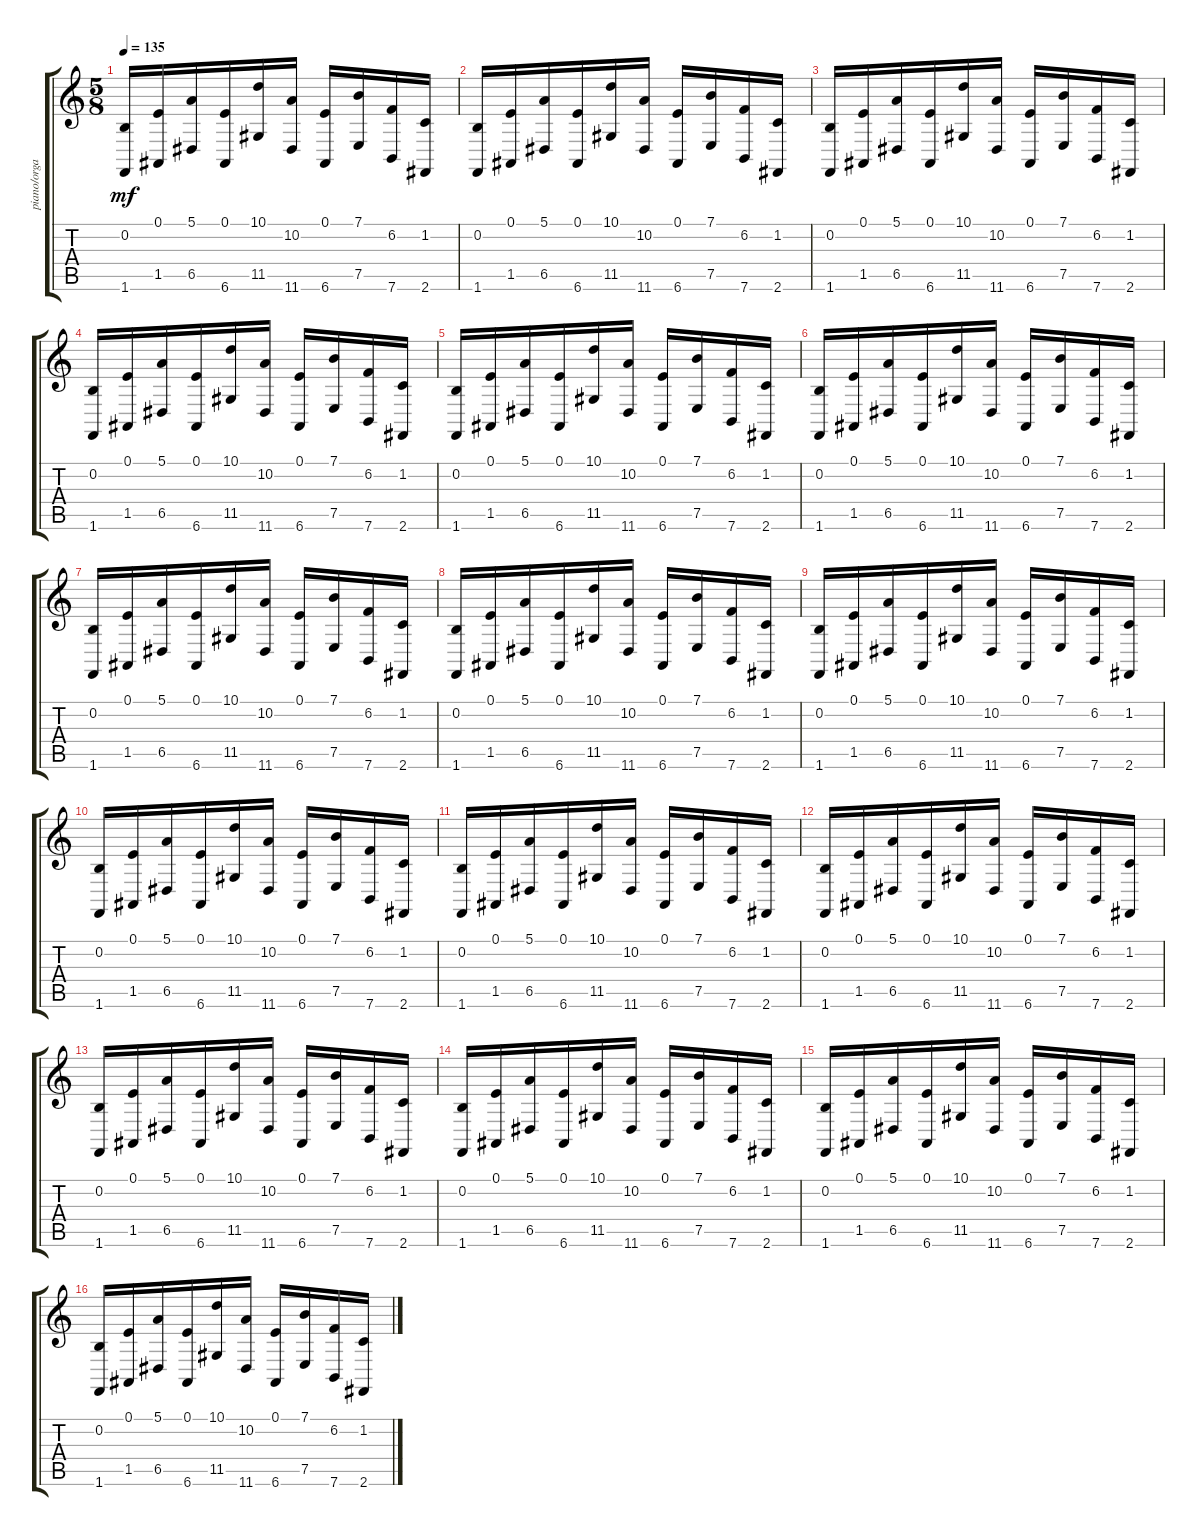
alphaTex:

\track ("piano/organ/synths  " "piano/orga") {instrument brightacousticpiano}
\staff {score tabs}
\tuning (E4 B3 G3 D3 A2 E2) {hide}
\ts (5 8)
\tempo 135
\clef g2
\ks c
(0.2 1.6).16{dy mf} (0.1 1.5).16 (5.1 6.5).16 (0.1 6.6).16 (10.1 11.5).16 (10.2 11.6).16 (0.1 6.6).16 (7.1 7.5).16 (6.2 7.6).16 (1.2 2.6).16 |
(0.2 1.6).16 (0.1 1.5).16 (5.1 6.5).16 (0.1 6.6).16 (10.1 11.5).16 (10.2 11.6).16 (0.1 6.6).16 (7.1 7.5).16 (6.2 7.6).16 (1.2 2.6).16 |
(0.2 1.6).16 (0.1 1.5).16 (5.1 6.5).16 (0.1 6.6).16 (10.1 11.5).16 (10.2 11.6).16 (0.1 6.6).16 (7.1 7.5).16 (6.2 7.6).16 (1.2 2.6).16 |
(0.2 1.6).16 (0.1 1.5).16 (5.1 6.5).16 (0.1 6.6).16 (10.1 11.5).16 (10.2 11.6).16 (0.1 6.6).16 (7.1 7.5).16 (6.2 7.6).16 (1.2 2.6).16 |
(0.2 1.6).16 (0.1 1.5).16 (5.1 6.5).16 (0.1 6.6).16 (10.1 11.5).16 (10.2 11.6).16 (0.1 6.6).16 (7.1 7.5).16 (6.2 7.6).16 (1.2 2.6).16 |
(0.2 1.6).16 (0.1 1.5).16 (5.1 6.5).16 (0.1 6.6).16 (10.1 11.5).16 (10.2 11.6).16 (0.1 6.6).16 (7.1 7.5).16 (6.2 7.6).16 (1.2 2.6).16 |
(0.2 1.6).16 (0.1 1.5).16 (5.1 6.5).16 (0.1 6.6).16 (10.1 11.5).16 (10.2 11.6).16 (0.1 6.6).16 (7.1 7.5).16 (6.2 7.6).16 (1.2 2.6).16 |
(0.2 1.6).16 (0.1 1.5).16 (5.1 6.5).16 (0.1 6.6).16 (10.1 11.5).16 (10.2 11.6).16 (0.1 6.6).16 (7.1 7.5).16 (6.2 7.6).16 (1.2 2.6).16 |
(0.2 1.6).16 (0.1 1.5).16 (5.1 6.5).16 (0.1 6.6).16 (10.1 11.5).16 (10.2 11.6).16 (0.1 6.6).16 (7.1 7.5).16 (6.2 7.6).16 (1.2 2.6).16 |
(0.2 1.6).16 (0.1 1.5).16 (5.1 6.5).16 (0.1 6.6).16 (10.1 11.5).16 (10.2 11.6).16 (0.1 6.6).16 (7.1 7.5).16 (6.2 7.6).16 (1.2 2.6).16 |
(0.2 1.6).16 (0.1 1.5).16 (5.1 6.5).16 (0.1 6.6).16 (10.1 11.5).16 (10.2 11.6).16 (0.1 6.6).16 (7.1 7.5).16 (6.2 7.6).16 (1.2 2.6).16 |
(0.2 1.6).16 (0.1 1.5).16 (5.1 6.5).16 (0.1 6.6).16 (10.1 11.5).16 (10.2 11.6).16 (0.1 6.6).16 (7.1 7.5).16 (6.2 7.6).16 (1.2 2.6).16 |
(0.2 1.6).16 (0.1 1.5).16 (5.1 6.5).16 (0.1 6.6).16 (10.1 11.5).16 (10.2 11.6).16 (0.1 6.6).16 (7.1 7.5).16 (6.2 7.6).16 (1.2 2.6).16 |
(0.2 1.6).16 (0.1 1.5).16 (5.1 6.5).16 (0.1 6.6).16 (10.1 11.5).16 (10.2 11.6).16 (0.1 6.6).16 (7.1 7.5).16 (6.2 7.6).16 (1.2 2.6).16 |
(0.2 1.6).16 (0.1 1.5).16 (5.1 6.5).16 (0.1 6.6).16 (10.1 11.5).16 (10.2 11.6).16 (0.1 6.6).16 (7.1 7.5).16 (6.2 7.6).16 (1.2 2.6).16 |
(0.2 1.6).16 (0.1 1.5).16 (5.1 6.5).16 (0.1 6.6).16 (10.1 11.5).16 (10.2 11.6).16 (0.1 6.6).16 (7.1 7.5).16 (6.2 7.6).16 (1.2 2.6).16
